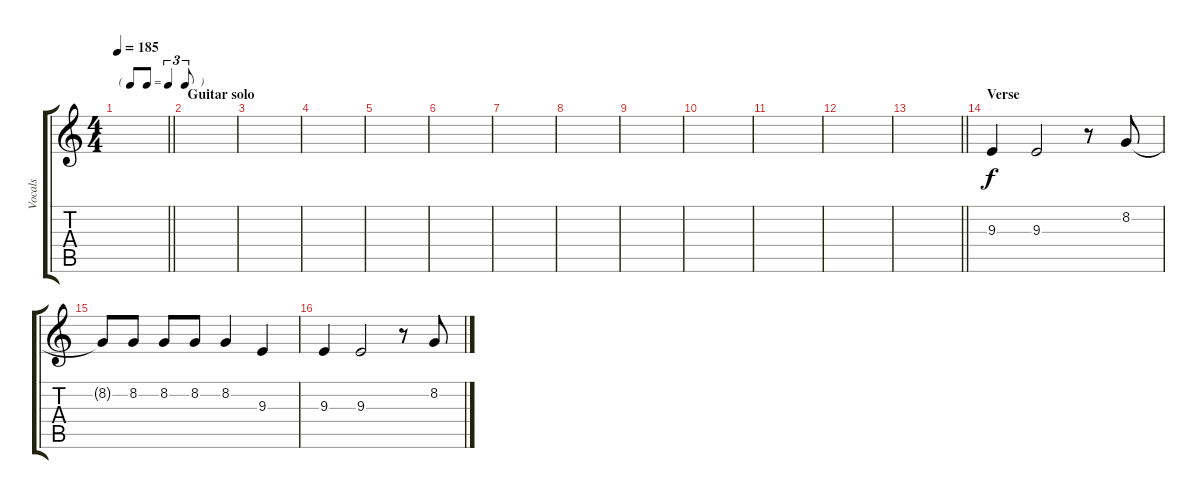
\track ("Vocals" "Vocals") {instrument trombone}
\staff {score tabs}
\tuning (E4 B3 G3 D3 A2 E2) {hide}
\ts (4 4)
\tf triplet8th
\tempo 185
\clef g2
\barLineRight lightlight
\ks c
|
\section ("" "Guitar solo")
|
|
|
|
|
|
|
|
|
|
|
\barLineRight lightlight
|
\section ("" "Verse")
9.3.4 9.3.2 r.8 8.2.8 |
8.2{t}.8 8.2.8 8.2.8 8.2.8 8.2.4 9.3.4 |
9.3.4 9.3.2 r.8 8.2.8
